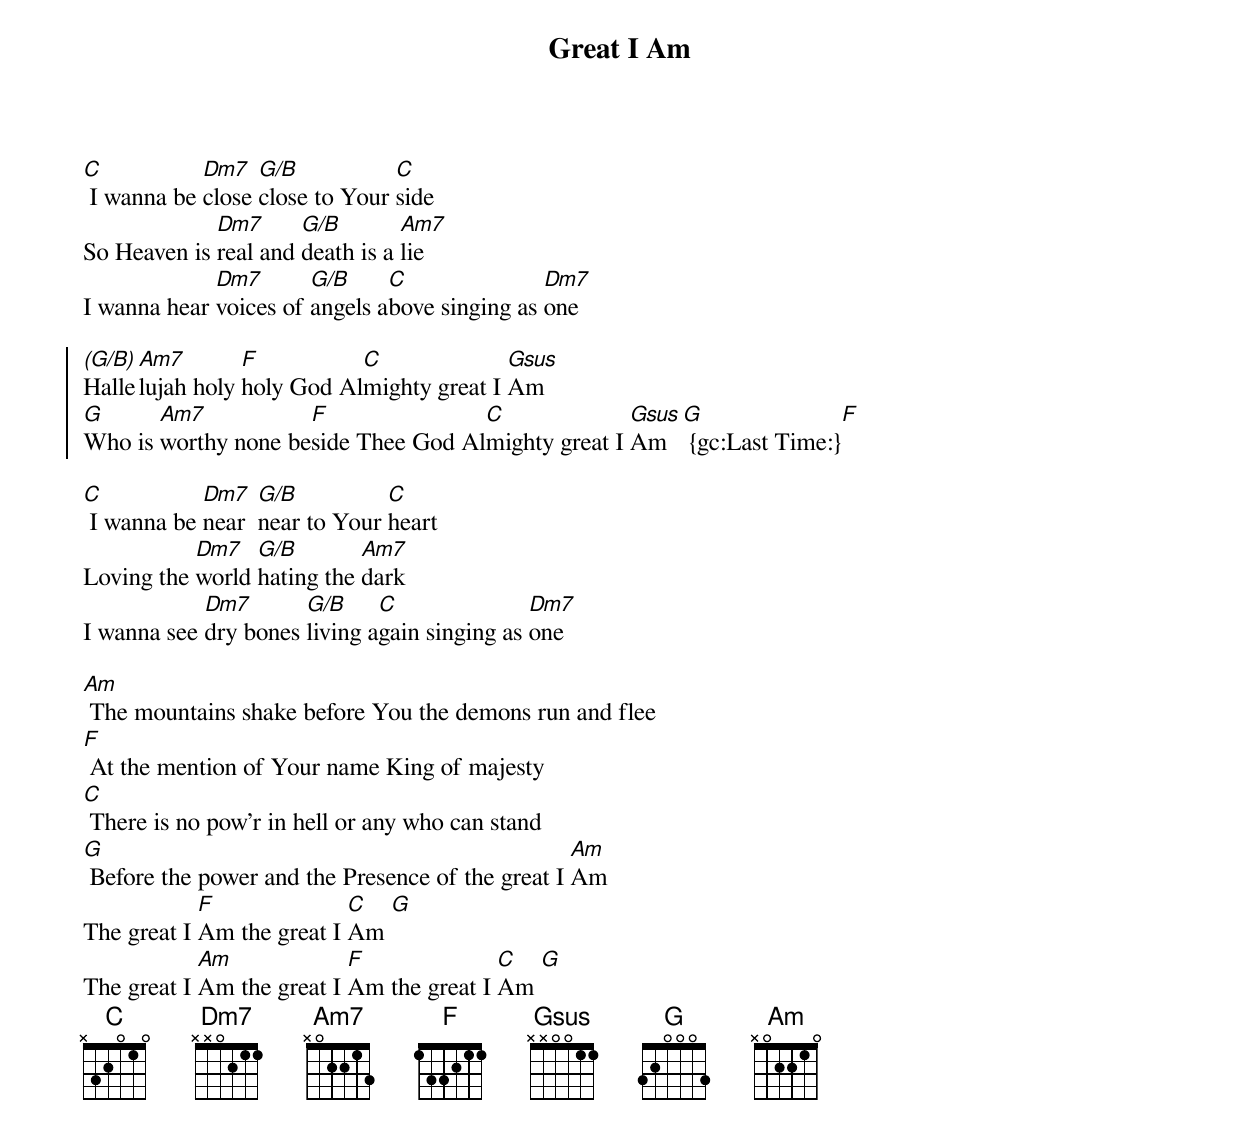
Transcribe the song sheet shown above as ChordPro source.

{title: Great I Am}
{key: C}
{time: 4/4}
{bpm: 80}
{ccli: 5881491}
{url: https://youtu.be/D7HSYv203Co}
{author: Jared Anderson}
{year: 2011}
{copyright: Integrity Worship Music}

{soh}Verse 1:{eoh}
[C] I wanna be [Dm7]close [G/B]close to Your [C]side
So Heaven is [Dm7]real and [G/B]death is a [Am7]lie
I wanna hear [Dm7]voices of [G/B]angels a[C]bove singing as [Dm7]one

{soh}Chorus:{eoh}
{start_of_chorus}
[(G/B)]Halle[Am7]lujah holy [F]holy God Al[C]mighty great I [Gsus]Am
[G]Who is [Am7]worthy none be[F]side Thee God Al[C]mighty great I [Gsus]Am [G] {gc:Last Time:}[F]
{end_of_chorus}

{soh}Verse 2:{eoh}
[C] I wanna be [Dm7]near  [G/B]near to Your [C]heart
Loving the [Dm7]world [G/B]hating the [Am7]dark
I wanna see [Dm7]dry bones [G/B]living a[C]gain singing as [Dm7]one

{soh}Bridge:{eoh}
{start_of_bridge}
[Am] The mountains shake before You the demons run and flee
[F] At the mention of Your name King of majesty
[C] There is no pow'r in hell or any who can stand
[G] Before the power and the Presence of the great I [Am]Am
The great I [F]Am the great I [C]Am [G]
The great I [Am]Am the great I [F]Am the great I [C]Am [G]
{end_of_bridge}
